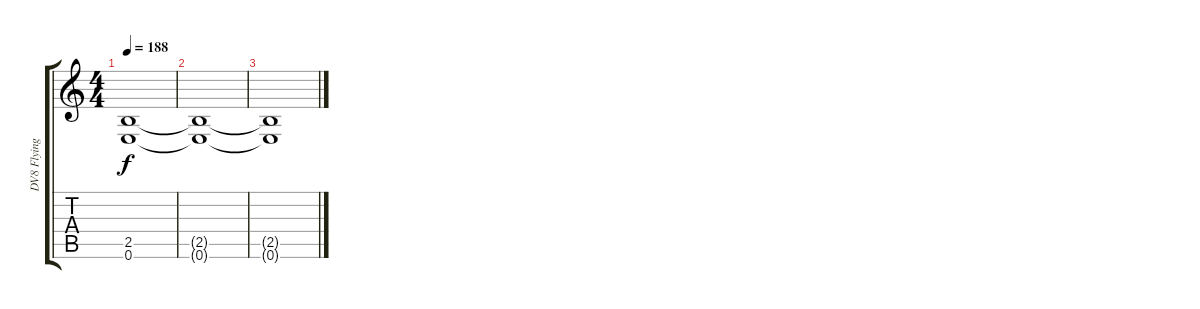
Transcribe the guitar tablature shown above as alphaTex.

\track ("DV8 Flying V ESP" "DV8 Flying") {instrument distortionguitar}
\staff {score tabs}
\tuning (E4 B3 G3 D3 A2 E2) {hide}
\ts (4 4)
\tempo 188
\clef g2
\ks c
(2.5{t} 0.6{t}).1{dy f} |
(2.5{t} 0.6{t}).1 |
(2.5{t} 0.6{t}).1
